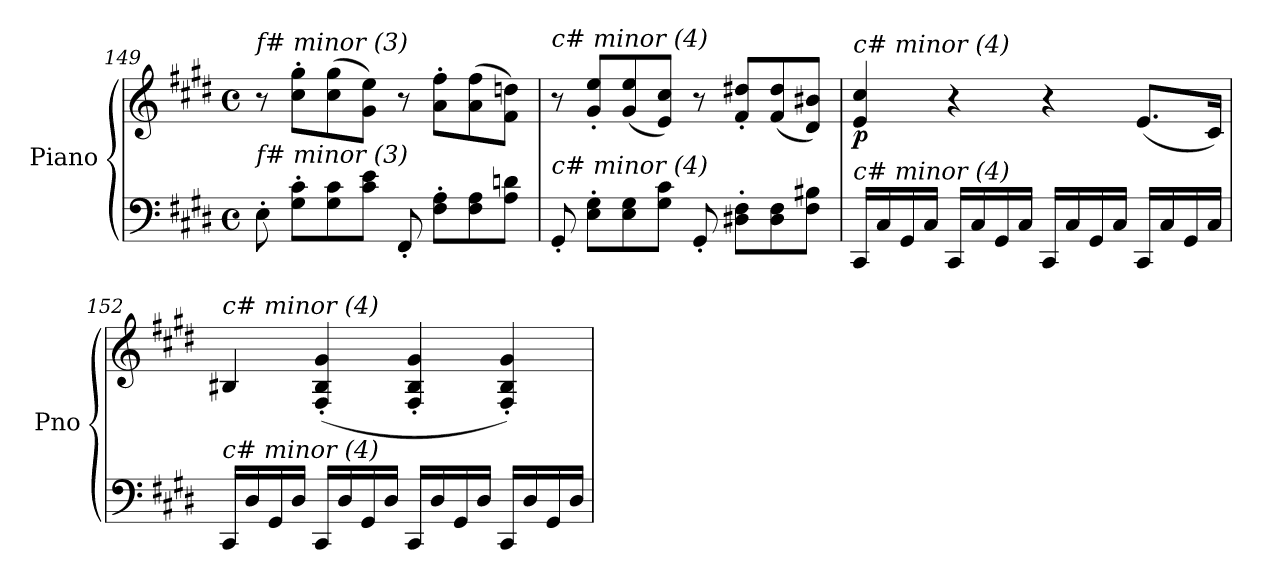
**kern	**kern	**dynam
*part1	*part1	*part1
*staff2	*staff1	*staff1/2
*I"Piano	*	*
*I'Pno	*	*
!!LO:LB:g=z
*clefF4	*clefG2	*
*k[f#c#g#d#]	*k[f#c#g#d#]	*
*M4/4	*M4/4	*
*met(c)	*met(c)	*
=149	=149	=149
!	!LO:TX:i:t=f# minor (3)	!
!LO:TX:i:t=f# minor (3)	!	!
8E'\	8r	.
!	!	!LO:DY:b
8G#\' 8c#\'L	8cc#\' 8gg#\'L	other-dynamics
8G#\ 8c#\	(8cc#\ 8gg#\	.
8c#\ 8e\J	8g#\ 8ee\J)	.
8FF#'/	8r	.
8F#\' 8A\'L	8a\' 8ff#\'L	.
8F#\ 8A\	(8a\ 8ff#\	.
8A\ 8dn\J	8f#\ 8ddn\J)	.
=150	=150	=150
!	!LO:TX:i:t=c# minor (4)	!
!LO:TX:i:t=c# minor (4)	!	!
8GG#'/	8r	.
8E\' 8G#\'L	8g#/' 8ee/'L	.
8E\ 8G#\	(8g#/ 8ee/	.
8G#\ 8c#\J	8e/ 8cc#/J)	.
8GG#'/	8r	.
!	!	!LO:DY:b
8D#X\' 8F#\'L	8f#/' 8dd#X/'L	other-dynamics
8D#\ 8F#\	(8f#/ 8dd#/	.
8F#\ 8B#X\J	8d#/ 8b#X/J)	.
=151	=151	=151
!	!LO:TX:i:t=c# minor (4)	!
!LO:TX:i:t=c# minor (4)	!	!
!	!	!LO:DY:b
16CC#/LL	4e/ 4cc#/	p
16C#/	.	.
16GG#/	.	.
16C#/JJ	.	.
16CC#/LL	4r	.
16C#/	.	.
16GG#/	.	.
16C#/JJ	.	.
16CC#/LL	4r	.
16C#/	.	.
16GG#/	.	.
16C#/JJ	.	.
16CC#/LL	(8.e/L	.
16C#/	.	.
16GG#/	.	.
16C#/JJ	16c#/Jk)	.
=152	=152	=152
!	!LO:TX:i:t=c# minor (4)	!
!LO:TX:i:t=c# minor (4)	!	!
16CC#/LL	4B#X/	.
16D#/	.	.
16GG#/	.	.
16D#/JJ	.	.
16CC#/LL	(>4F#/' 4B#/' 4g#/'	.
16D#/	.	.
16GG#/	.	.
16D#/JJ	.	.
16CC#/LL	4F#/' 4B#/' 4g#/'	.
16D#/	.	.
16GG#/	.	.
16D#/JJ	.	.
16CC#/LL	4F#/' 4B#/' 4g#/')	.
16D#/	.	.
16GG#/	.	.
16D#/JJ	.	.
=	=	=
*-	*-	*-
